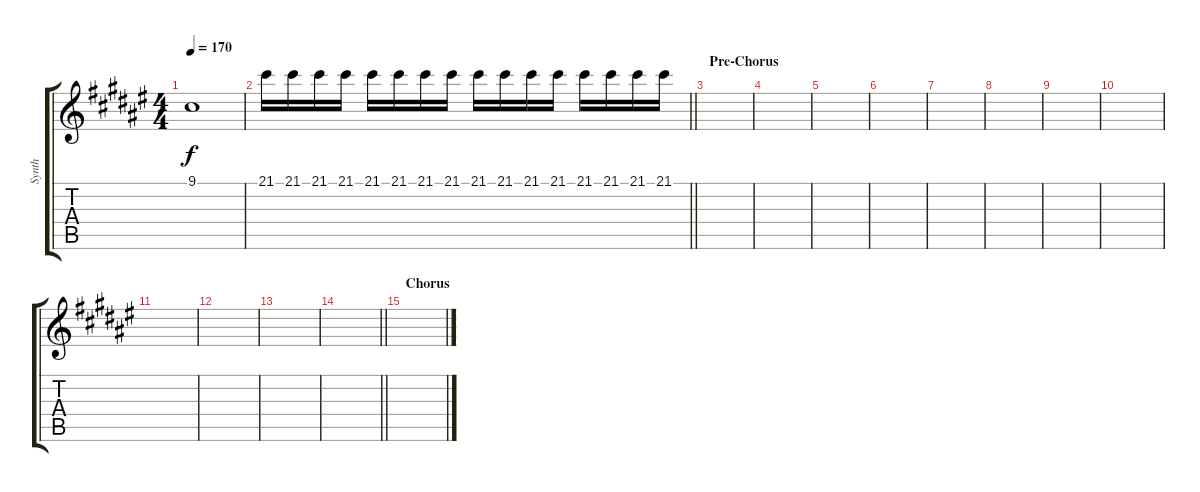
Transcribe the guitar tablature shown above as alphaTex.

\track ("Synth" "Synth") {instrument lead2sawtooth}
\staff {score tabs}
\tuning (E4 B3 G3 D3 A2 E2) {hide}
\ts (4 4)
\tempo 170
\clef g2
\ks f#
9.1.1{dy f} |
\barLineRight lightlight
21.1.16 21.1.16 21.1.16 21.1.16 21.1.16 21.1.16 21.1.16 21.1.16 21.1.16 21.1.16 21.1.16 21.1.16 21.1.16 21.1.16 21.1.16 21.1.16 |
\section ("" "Pre-Chorus")
|
|
|
|
|
|
|
|
|
|
|
\barLineRight lightlight
|
\section ("" "Chorus")
